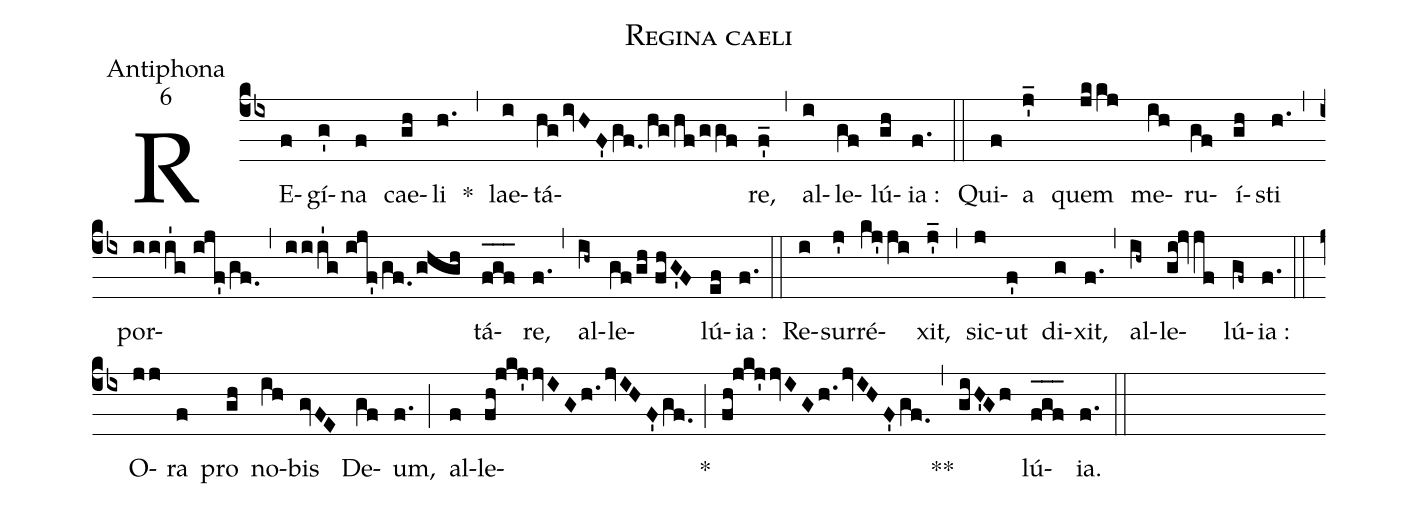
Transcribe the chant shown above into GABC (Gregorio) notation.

name:Regina caeli;
office-part:Antiphona;
mode:6;
%%
(cb4) RE(f)gí(g')na(f) cae(gh)li(h.) *(,) lae(i)tá(hgivHF'gf.0/hg/hf/ggf)re,(f'_) (,) al(i)le(gf)lú(gh){ia} :(f.) (::) Qui(f)a(j'_) quem(jkkj) me(ih)ru(gf)í(gh)sti(h.) (,) por(iii'1g//ijf'/gf.0)(,)(iii'1g//ijf'/gf.0/ghgh)tá(f_[oh:h]g_[oh:h]f_[oh:h])re,(f.) (,) al(ih~)le(gf/gh//fhG'F)lú(ef){ia} :(f.) (::) Re(i)sur(j')ré(kj'ji)xit,(j'_) (,) sic(j)ut(f') di(g)xit,(f.) (,) al(ih~)le(gi!jvjf)lú(gf~){ia} :(f.) (::) O(jj)ra(f) pro(gh) no(ih)bis(gvFE) De(gf)um,(f.) (;) al(f)le(fh!jkj'jvIGh.jvIHF'gf.0)<clear>*(;)(fh!jkj'jvIGh.jvIHF'gf.0)<clear>**(,)(giH'Gh)lú(f_[oh:h]g_[oh:h]f_[oh:h]){ia}.(f.) (::)
